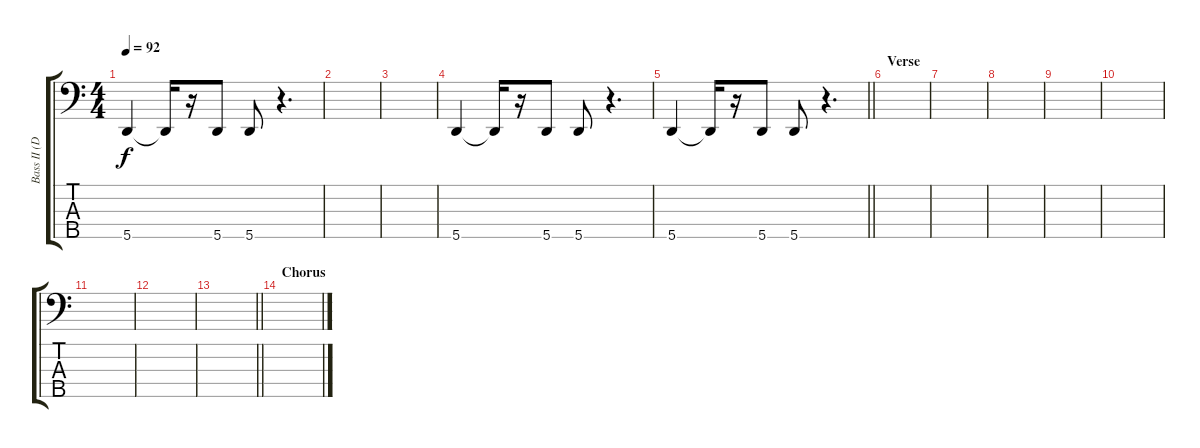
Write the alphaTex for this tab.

\track ("Bass II (Dist.)" "Bass II (D") {instrument electricbasspick}
\staff {score tabs}
\tuning (F2 C2 G1 D1 A0) {hide}
\ts (4 4)
\tempo 92
\clef f4
\ks c
5.5.4{dy f} 5.5{t}.16 r.16 5.5.8 5.5.8 r.4{d} |
|
|
5.5.4 5.5{t}.16 r.16 5.5.8 5.5.8 r.4{d} |
\barLineRight lightlight
5.5.4 5.5{t}.16 r.16 5.5.8 5.5.8 r.4{d} |
\section ("" "Verse")
|
|
|
|
|
|
|
\barLineRight lightlight
|
\section ("" "Chorus")
